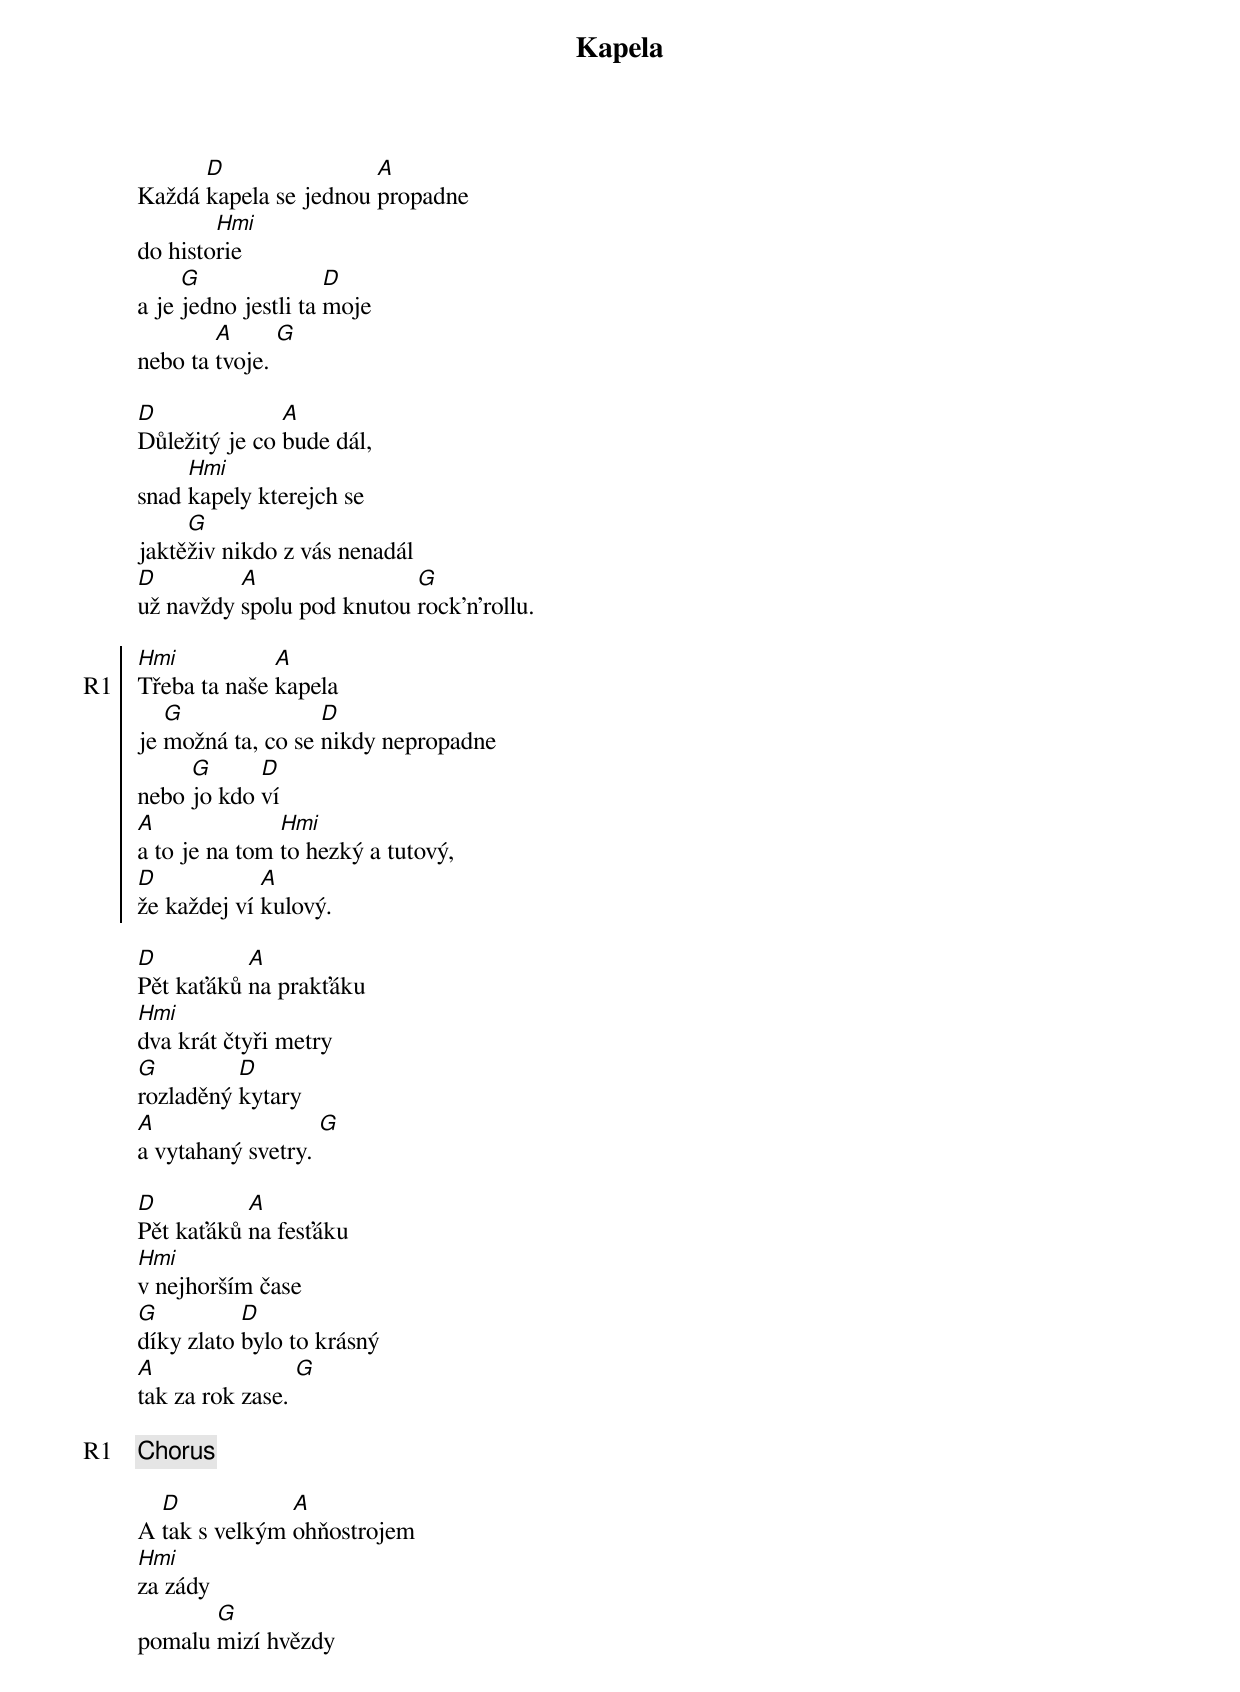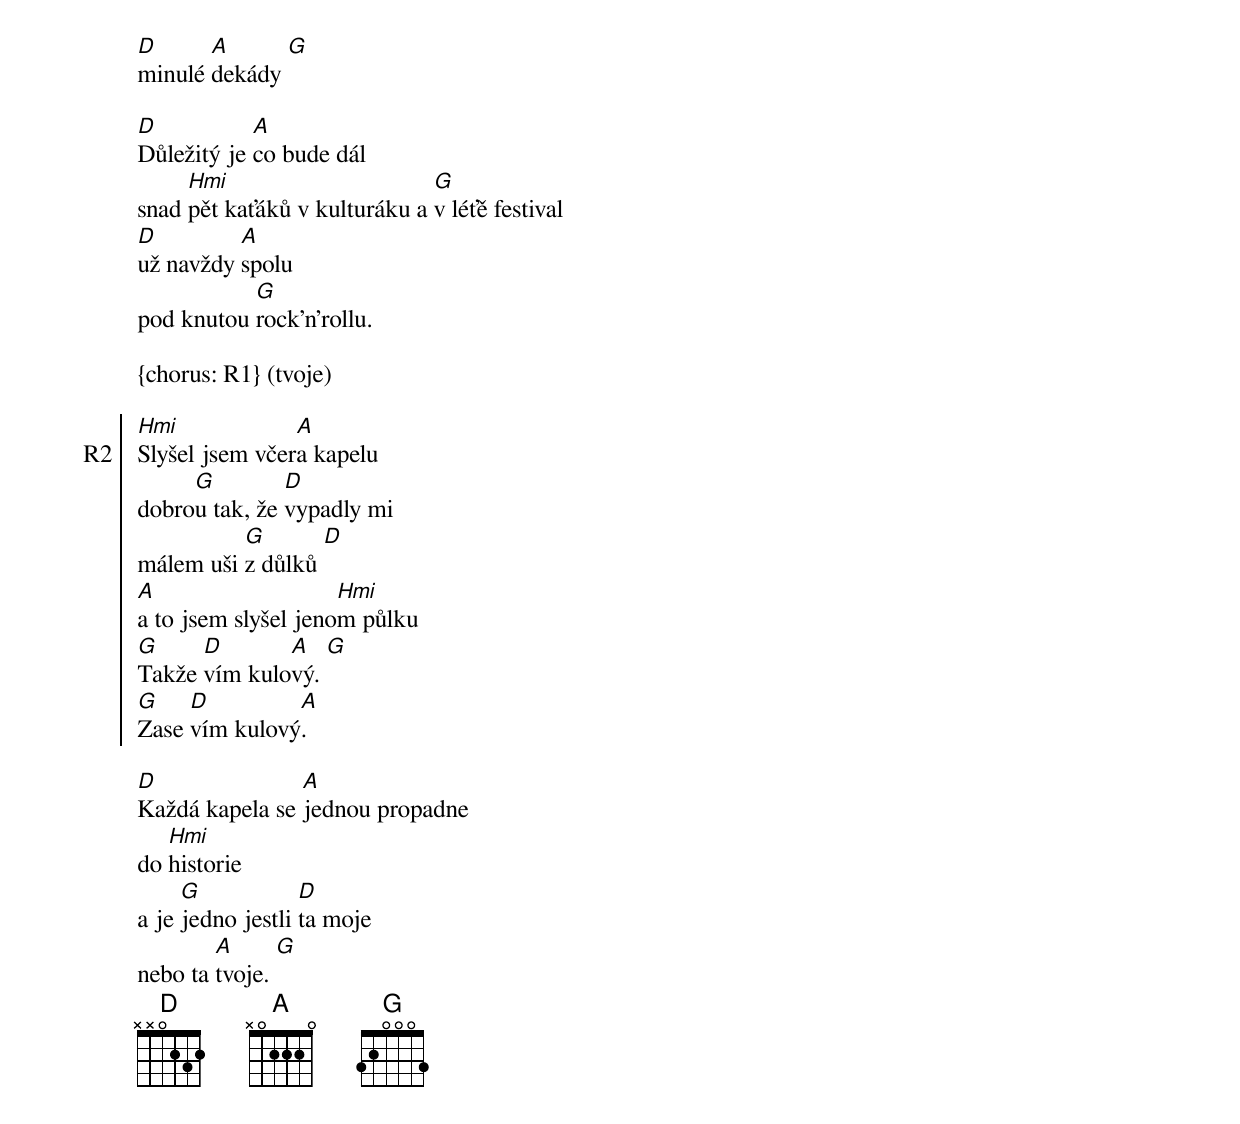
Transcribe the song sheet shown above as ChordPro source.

{title: Kapela}
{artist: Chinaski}
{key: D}
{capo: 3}
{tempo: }
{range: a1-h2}
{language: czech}
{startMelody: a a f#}
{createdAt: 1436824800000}
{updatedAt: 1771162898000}
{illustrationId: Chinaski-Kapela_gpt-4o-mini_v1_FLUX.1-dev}
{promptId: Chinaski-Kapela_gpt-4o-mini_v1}

{start_of_verse}
Každá [D]kapela se jednou [A]propadne
do histo[Hmi]rie
a je [G]jedno jestli ta [D]moje
nebo ta [A]tvoje. [G]

[D]Důležitý je co [A]bude dál,
snad [Hmi]kapely kterejch se
jaktě[G]živ nikdo z vás nenadál
[D]už navždy [A]spolu pod knutou [G]rock'n'rollu.
{end_of_verse}

{start_of_chorus: R1}
[Hmi]Třeba ta naše [A]kapela
je [G]možná ta, co se [D]nikdy nepropadne
nebo [G]jo kdo [D]ví
[A]a to je na tom [Hmi]to hezký a tutový,
[D]že každej ví [A]kulový.
{end_of_chorus}

{start_of_verse}
[D]Pět kaťáků [A]na prakťáku
[Hmi]dva krát čtyři metry
[G]rozladěný [D]kytary
[A]a vytahaný svetry. [G]

[D]Pět kaťáků [A]na fesťáku
[Hmi]v nejhorším čase
[G]díky zlato [D]bylo to krásný
[A]tak za rok zase. [G]
{end_of_verse}

{chorus: R1}

{start_of_verse}
A [D]tak s velkým [A]ohňostrojem
[Hmi]za zády
pomalu [G]mizí hvězdy
[D]minulé [A]dekády [G]

[D]Důležitý je [A]co bude dál
snad [Hmi]pět kaťáků v kulturáku a [G]v léťě festival
[D]už navždy [A]spolu
pod knutou [G]rock'n'rollu.
{end_of_verse}

{chorus: R1} (tvoje)

{start_of_chorus: R2}
[Hmi]Slyšel jsem včer[A]a kapelu
dobro[G]u tak, že [D]vypadly mi
málem uši [G]z důlků [D]
[A]a to jsem slyšel jeno[Hmi]m půlku
[G]Takže [D]vím kulo[A]vý. [G]
[G]Zase [D]vím kulový[A].
{end_of_chorus}

{start_of_verse}
[D]Každá kapela se [A]jednou propadne
do [Hmi]historie
a je [G]jedno jestli [D]ta moje
nebo ta [A]tvoje. [G]
{end_of_verse}
